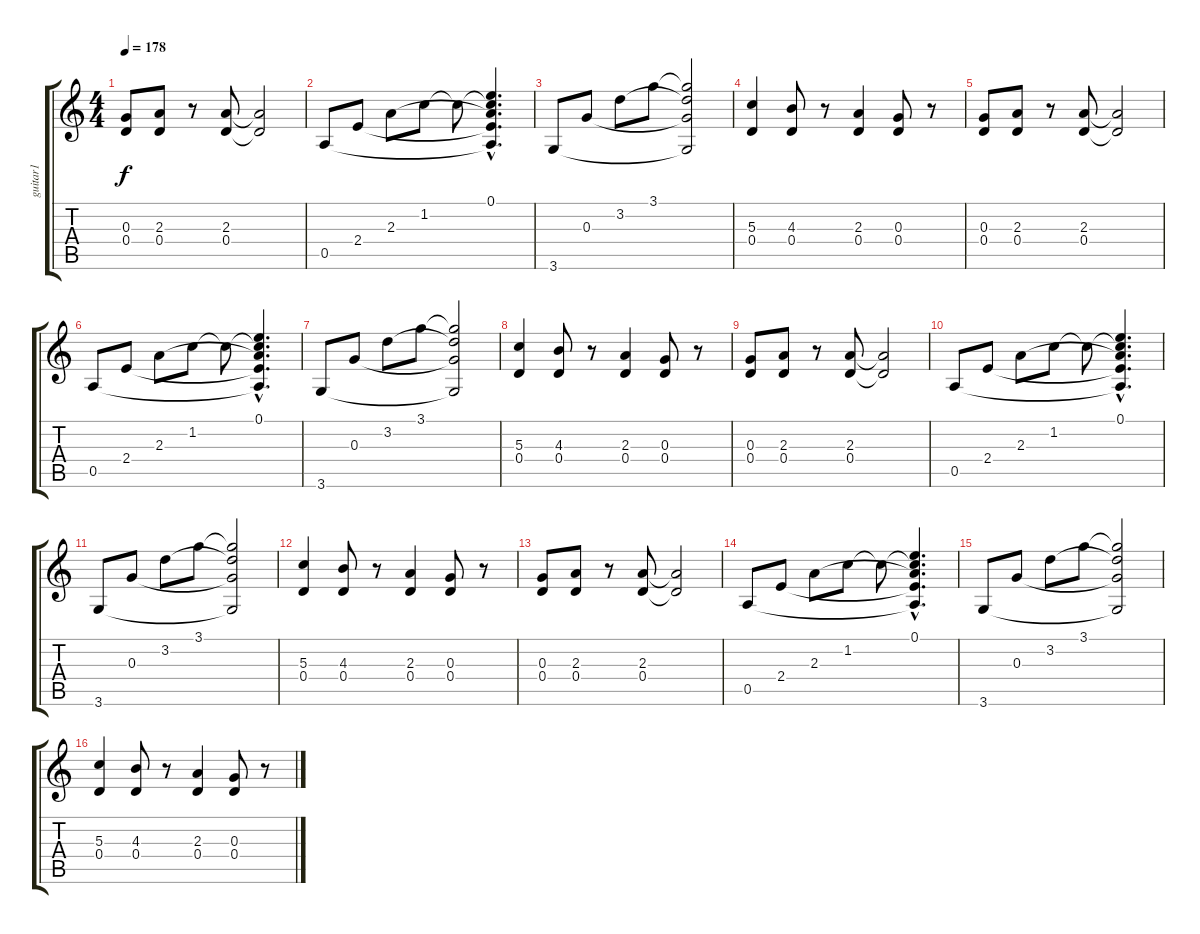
\track ("guitar1" "guitar1") {instrument distortionguitar}
\staff {score tabs}
\tuning (E4 B3 G3 D3 A2 E2) {hide}
\ts (4 4)
\tempo 178
\clef g2
\ks c
(0.3 0.4).8{dy f} (2.3 0.4).8 r.8 (2.3 0.4).8 (2.3{t} 0.4{t}).2 |
0.5.8 2.4.8 2.3.8 1.2.8 1.2{t}.8 (0.1{hac} 1.2{hac t} 2.3{hac t} 2.4{hac t} 0.5{hac t}).4{d} |
3.6.8 0.3.8 3.2.8 3.1.8 (3.1{t} 3.2{t} 0.3{t} 3.6{t}).2 |
(5.3 0.4).4 (4.3 0.4).8 r.8 (2.3 0.4).4 (0.3 0.4).8 r.8 |
(0.3 0.4).8 (2.3 0.4).8 r.8 (2.3 0.4).8 (2.3{t} 0.4{t}).2 |
0.5.8 2.4.8 2.3.8 1.2.8 1.2{t}.8 (0.1{hac} 1.2{hac t} 2.3{hac t} 2.4{hac t} 0.5{hac t}).4{d} |
3.6.8 0.3.8 3.2.8 3.1.8 (3.1{t} 3.2{t} 0.3{t} 3.6{t}).2 |
(5.3 0.4).4 (4.3 0.4).8 r.8 (2.3 0.4).4 (0.3 0.4).8 r.8 |
(0.3 0.4).8 (2.3 0.4).8 r.8 (2.3 0.4).8 (2.3{t} 0.4{t}).2 |
0.5.8 2.4.8 2.3.8 1.2.8 1.2{t}.8 (0.1{hac} 1.2{hac t} 2.3{hac t} 2.4{hac t} 0.5{hac t}).4{d} |
3.6.8 0.3.8 3.2.8 3.1.8 (3.1{t} 3.2{t} 0.3{t} 3.6{t}).2 |
(5.3 0.4).4 (4.3 0.4).8 r.8 (2.3 0.4).4 (0.3 0.4).8 r.8 |
(0.3 0.4).8 (2.3 0.4).8 r.8 (2.3 0.4).8 (2.3{t} 0.4{t}).2 |
0.5.8{volume 10} 2.4.8 2.3.8 1.2.8 1.2{t}.8 (0.1{hac} 1.2{hac t} 2.3{hac t} 2.4{hac t} 0.5{hac t}).4{d} |
3.6.8{volume 9} 0.3.8 3.2.8 3.1.8 (3.1{t} 3.2{t} 0.3{t} 3.6{t}).2 |
(5.3 0.4).4{volume 8} (4.3 0.4).8 r.8 (2.3 0.4).4 (0.3 0.4).8 r.8
